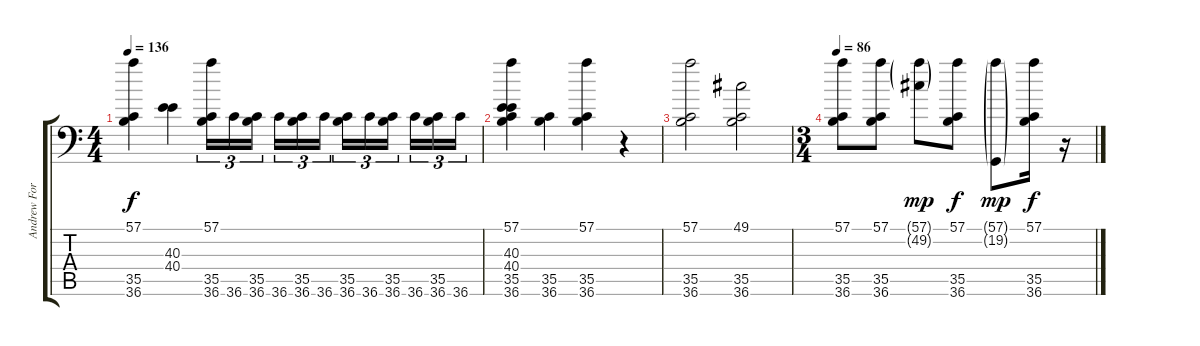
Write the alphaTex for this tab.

\track ("Andrew Forsman" "Andrew For") {instrument acousticgrandpiano}
\staff {score tabs}
\tuning (C-1 C-1 C-1 C-1 C-1 C-1) {hide}
\ts (4 4)
\tempo 136
\clef f4
\ks c
(57.1 35.5 36.6).4{dy f} (40.3 40.4).4 (57.1 35.5 36.6).16{tu (3 2)} 36.6.16{tu (3 2)} (35.5 36.6).16{tu (3 2)} 36.6.16{tu (3 2)} (35.5 36.6).16{tu (3 2)} 36.6.16{tu (3 2)} (35.5 36.6).16{tu (3 2)} 36.6.16{tu (3 2)} (35.5 36.6).16{tu (3 2)} 36.6.16{tu (3 2)} (35.5 36.6).16{tu (3 2)} 36.6.16{tu (3 2)} |
(57.1 40.3 40.4 35.5 36.6).4 (35.5 36.6).4 (57.1 35.5 36.6).4 r.4 |
(57.1 35.5 36.6).2 (49.1 35.5 36.6).2 |
\ts (3 4)
\tempo 86
(57.1 35.5 36.6).8 (57.1 35.5 36.6).8 (57.1{g} 49.2{g}).8{dy mp} (57.1 35.5 36.6).8{dy f} (57.1{g} 19.2{g}).8{dy mp} (57.1 35.5 36.6).16{dy f} r.16
